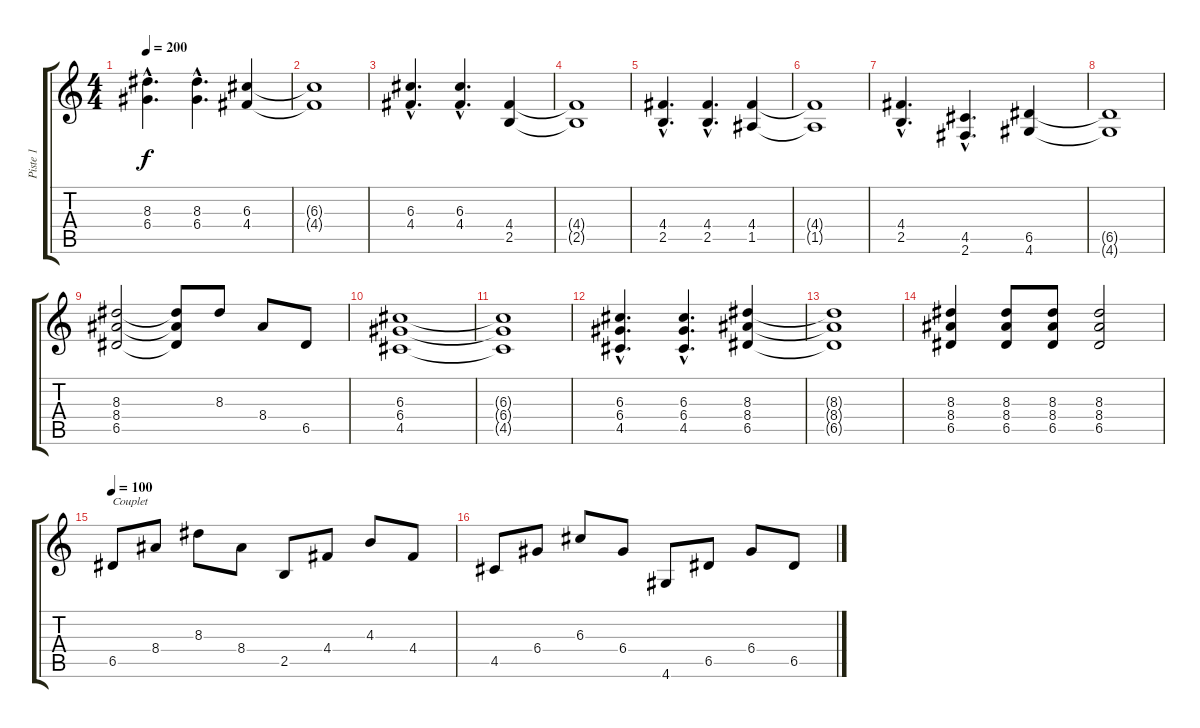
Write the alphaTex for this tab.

\track ("Piste 1" "Piste 1") {instrument acousticguitarsteel}
\staff {score tabs}
\tuning (E4 B3 G3 D3 A2 E2) {hide}
\ts (4 4)
\tempo 200
\clef g2
\ks c
(8.3{hac} 6.4{hac}).4{d dy f} (8.3{hac} 6.4{hac}).4{d} (6.3 4.4).4 |
(6.3{t} 4.4{t}).1 |
(6.3{hac} 4.4{hac}).4{d} (6.3{hac} 4.4{hac}).4{d} (4.4 2.5).4 |
(4.4{t} 2.5{t}).1 |
(4.4{hac} 2.5{hac}).4{d} (4.4{hac} 2.5{hac}).4{d} (4.4 1.5).4 |
(4.4{t} 1.5{t}).1 |
(4.4{hac} 2.5{hac}).4{d} (4.5{hac} 2.6{hac}).4{d} (6.5 4.6).4 |
(6.5{t} 4.6{t}).1 |
(8.3 8.4 6.5).2 (8.3{t} 8.4{t} 6.5{t}).8 8.3.8 8.4.8 6.5.8 |
(6.3 6.4 4.5).1 |
(6.3{t} 6.4{t} 4.5{t}).1 |
(6.3{hac} 6.4{hac} 4.5{hac}).4{d} (6.3{hac} 6.4{hac} 4.5{hac}).4{d} (8.3 8.4 6.5).4 |
(8.3{t} 8.4{t} 6.5{t}).1 |
(8.3 8.4 6.5).4 (8.3 8.4 6.5).8 (8.3 8.4 6.5).8 (8.3 8.4 6.5).2 |
\tempo 100
6.5.8{txt "Couplet"} 8.4.8 8.3.8 8.4.8 2.5.8 4.4.8 4.3.8 4.4.8 |
4.5.8 6.4.8 6.3.8 6.4.8 4.6.8 6.5.8 6.4.8 6.5.8
